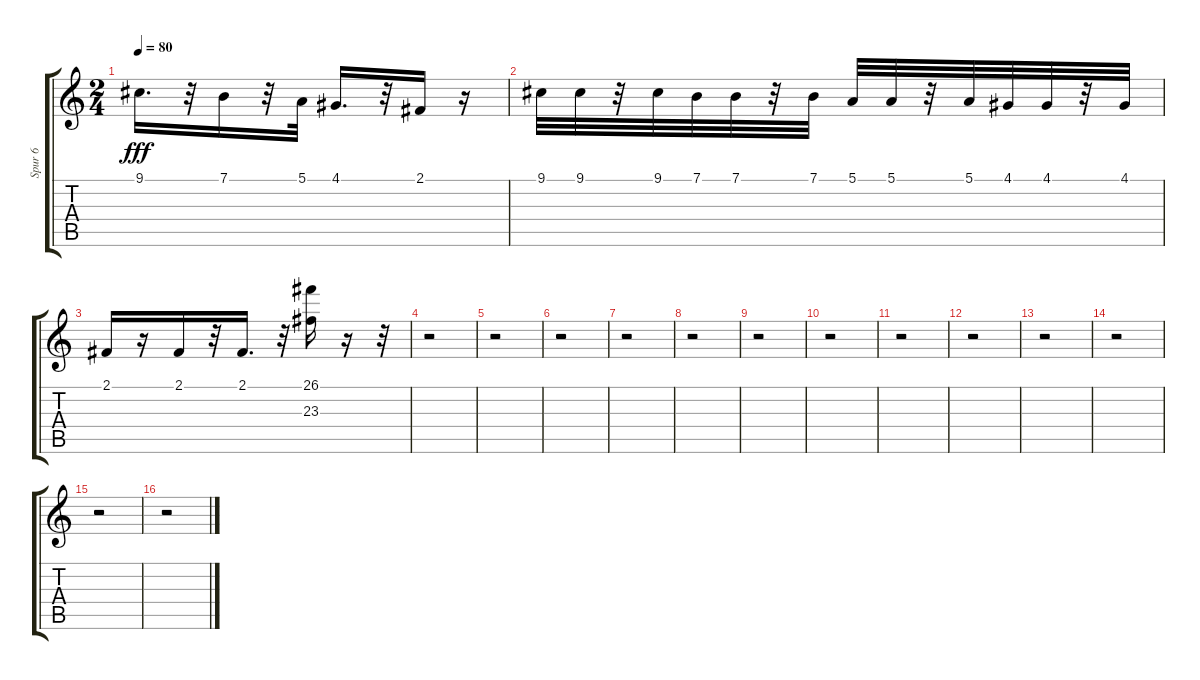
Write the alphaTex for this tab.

\track ("Spur 6" "Spur 6") {instrument brasssection}
\staff {score tabs}
\tuning (E4 B3 G3 D3 A2 E2) {hide}
\ts (2 4)
\tempo 80
\clef g2
\ks c
9.1.16{d dy fff} r.32 7.1.16 r.32 5.1.32 4.1.16{d} r.32 2.1.16 r.16 |
9.1.32 9.1.32 r.32 9.1.32 7.1.32 7.1.32 r.32 7.1.32 5.1.32 5.1.32 r.32 5.1.32 4.1.32 4.1.32 r.32 4.1.32 |
2.1.16 r.16 2.1.16 r.32 2.1.16{d} r.32 (26.1 23.3).16 r.16 r.32 |
r.2 |
r.2 |
r.2 |
r.2 |
r.2 |
r.2 |
r.2 |
r.2 |
r.2 |
r.2 |
r.2 |
r.2 |
r.2
